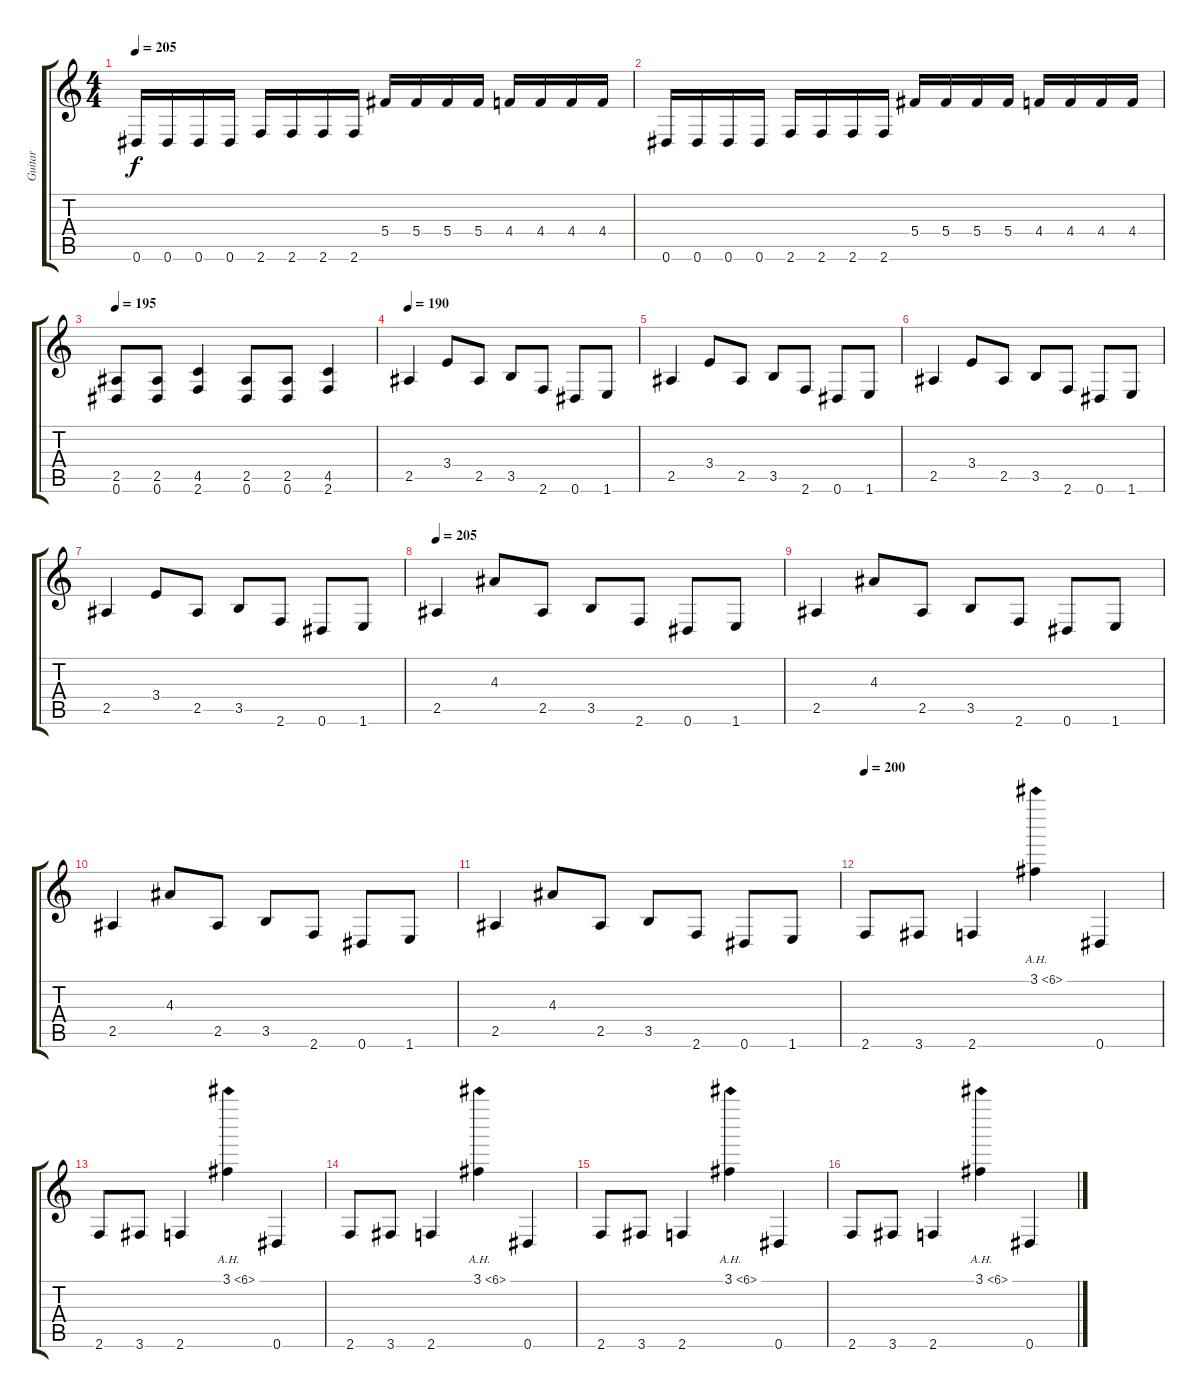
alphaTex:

\track ("Guitar" "Guitar") {instrument distortionguitar}
\staff {score tabs}
\tuning (Eb4 Bb3 Gb3 Db3 Ab2 Eb2) {hide}
\ts (4 4)
\tempo 205
\clef g2
\ks c
0.6.16{dy f} 0.6.16 0.6.16 0.6.16 2.6.16 2.6.16 2.6.16 2.6.16 5.4.16 5.4.16 5.4.16 5.4.16 4.4.16 4.4.16 4.4.16 4.4.16 |
0.6.16 0.6.16 0.6.16 0.6.16 2.6.16 2.6.16 2.6.16 2.6.16 5.4.16 5.4.16 5.4.16 5.4.16 4.4.16 4.4.16 4.4.16 4.4.16 |
\tempo 195
(2.5 0.6).8 (2.5 0.6).8 (4.5 2.6).4 (2.5 0.6).8 (2.5 0.6).8 (4.5 2.6).4 |
\tempo 190
2.5.4 3.4.8 2.5.8 3.5.8 2.6.8 0.6.8 1.6.8 |
2.5.4 3.4.8 2.5.8 3.5.8 2.6.8 0.6.8 1.6.8 |
2.5.4 3.4.8 2.5.8 3.5.8 2.6.8 0.6.8 1.6.8 |
2.5.4 3.4.8 2.5.8 3.5.8 2.6.8 0.6.8 1.6.8 |
\tempo 205
2.5.4 4.3.8 2.5.8 3.5.8 2.6.8 0.6.8 1.6.8 |
2.5.4 4.3.8 2.5.8 3.5.8 2.6.8 0.6.8 1.6.8 |
2.5.4 4.3.8 2.5.8 3.5.8 2.6.8 0.6.8 1.6.8 |
2.5.4 4.3.8 2.5.8 3.5.8 2.6.8 0.6.8 1.6.8 |
\tempo 200
2.6.8 3.6.8 2.6.4 3.1{ah 3}.4 0.6.4 |
2.6.8 3.6.8 2.6.4 3.1{ah 3}.4 0.6.4 |
2.6.8 3.6.8 2.6.4 3.1{ah 3}.4 0.6.4 |
2.6.8 3.6.8 2.6.4 3.1{ah 3}.4 0.6.4 |
2.6.8 3.6.8 2.6.4 3.1{ah 3}.4 0.6.4
